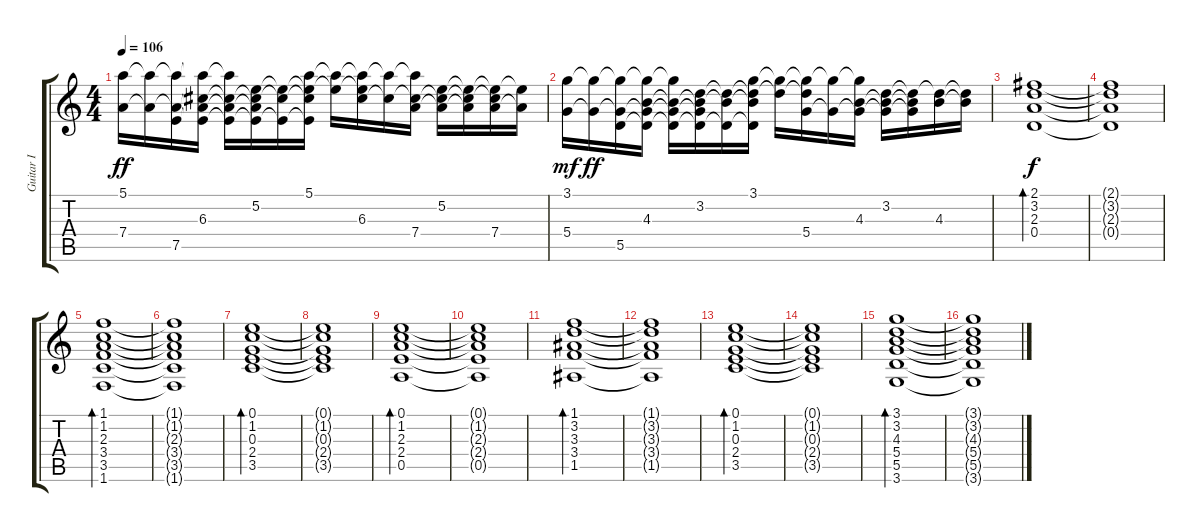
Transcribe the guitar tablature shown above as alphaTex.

\track ("Guitar I" "Guitar I") {instrument acousticguitarsteel}
\staff {score tabs}
\tuning (E4 B3 G3 D3 A2 E2) {hide}
\ts (4 4)
\tempo 106
\clef g2
\ks c
(5.1 7.4).16{dy ff} (5.1{t} 7.4{t}).16 (5.1{t} 7.4{t} 7.5).16 (5.1{t} 6.3 7.4{t} 7.5{t}).16 (5.1{t} 6.3{t} 7.4{t} 7.5{t}).16 (5.2 6.3{t} 7.4{t} 7.5{t}).16 (5.2{t} 6.3{t} 7.5{t}).16 (5.1 5.2{t} 6.3{t} 7.5{t}).16 (5.1{t} 5.2{t}).16 (5.1{t} 5.2{t} 6.3).16 (5.1{t} 6.3{t}).16 (5.1{t} 6.3{t} 7.4).16 (5.2 6.3{t} 7.4{t}).16 (5.2{t} 6.3{t} 7.4{t}).16 (5.2{t} 6.3{t} 7.4).16 (5.2{t} 7.4{t}).16 |
(3.1 5.4).16{dy mf} (3.1{t} 5.4{t}).16{dy ff} (3.1{t} 5.4{t} 5.5).16 (3.1{t} 4.3 5.4{t} 5.5{t}).16 (3.1{t} 4.3{t} 5.4{t} 5.5{t}).16 (3.2 4.3{t} 5.4{t} 5.5{t}).16 (3.2{t} 4.3{t} 5.5{t}).16 (3.1 3.2{t} 4.3{t} 5.5{t}).16 (3.1{t} 3.2{t}).16 (3.1{t} 3.2{t} 5.4).16 (3.1{t} 5.4{t}).16 (3.1{t} 4.3 5.4{t}).16 (3.2 4.3{t} 5.4{t}).16 (3.2{t} 4.3{t} 5.4{t}).16 (3.2{t} 4.3).16 (3.2{t} 4.3{t}).16 |
(2.1 3.2 2.3 0.4).1{bd 60 dy f} |
(2.1{t} 3.2{t} 2.3{t} 0.4{t}).1 |
(1.1 1.2 2.3 3.4 3.5 1.6).1{bd 60} |
(1.1{t} 1.2{t} 2.3{t} 3.4{t} 3.5{t} 1.6{t}).1 |
(0.1 1.2 0.3 2.4 3.5).1{bd 60} |
(0.1{t} 1.2{t} 0.3{t} 2.4{t} 3.5{t}).1 |
(0.1 1.2 2.3 2.4 0.5).1{bd 60} |
(0.1{t} 1.2{t} 2.3{t} 2.4{t} 0.5{t}).1 |
(1.1 3.2 3.3 3.4 1.5).1{bd 60} |
(1.1{t} 3.2{t} 3.3{t} 3.4{t} 1.5{t}).1 |
(0.1 1.2 0.3 2.4 3.5).1{bd 60} |
(0.1{t} 1.2{t} 0.3{t} 2.4{t} 3.5{t}).1 |
(3.1 3.2 4.3 5.4 5.5 3.6).1{bd 60} |
(3.1{t} 3.2{t} 4.3{t} 5.4{t} 5.5{t} 3.6{t}).1
